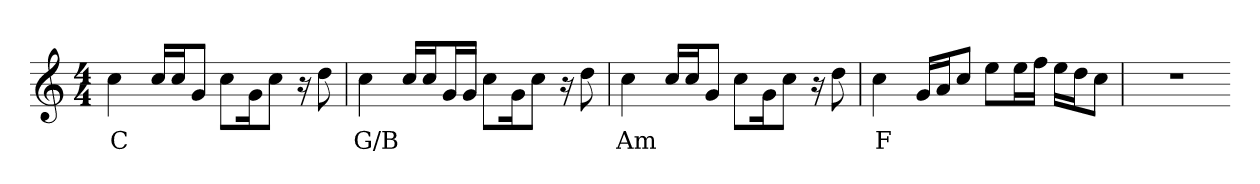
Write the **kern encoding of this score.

**kern	**text
*part1	*part1
*staff1	*staff1
*clefG2	*
*k[]	*
*M4/4	*
=1	=1
4cc	C
16cc/LL	.
16cc/J	.
8g/J	.
8cc\L	.
16g\K	.
8cc\J	.
16r	.
8dd	.
=2	=2
4cc	G/B
16cc/LL	.
16cc/J	.
16g/L	.
16g/JJ	.
8cc\L	.
16g\K	.
8cc\J	.
16r	.
8dd	.
=3	=3
4cc	Am
16cc/LL	.
16cc/J	.
8g/J	.
8cc\L	.
16g\K	.
8cc\J	.
16r	.
8dd	.
=4	=4
4cc	F
16g/LL	.
16a/J	.
8cc/J	.
8ee\L	.
16ee\L	.
16ff\JJ	.
16ee\LL	.
16dd\J	.
8cc\J	.
=5	=5
1r	.
=-	=-
*-	*-
